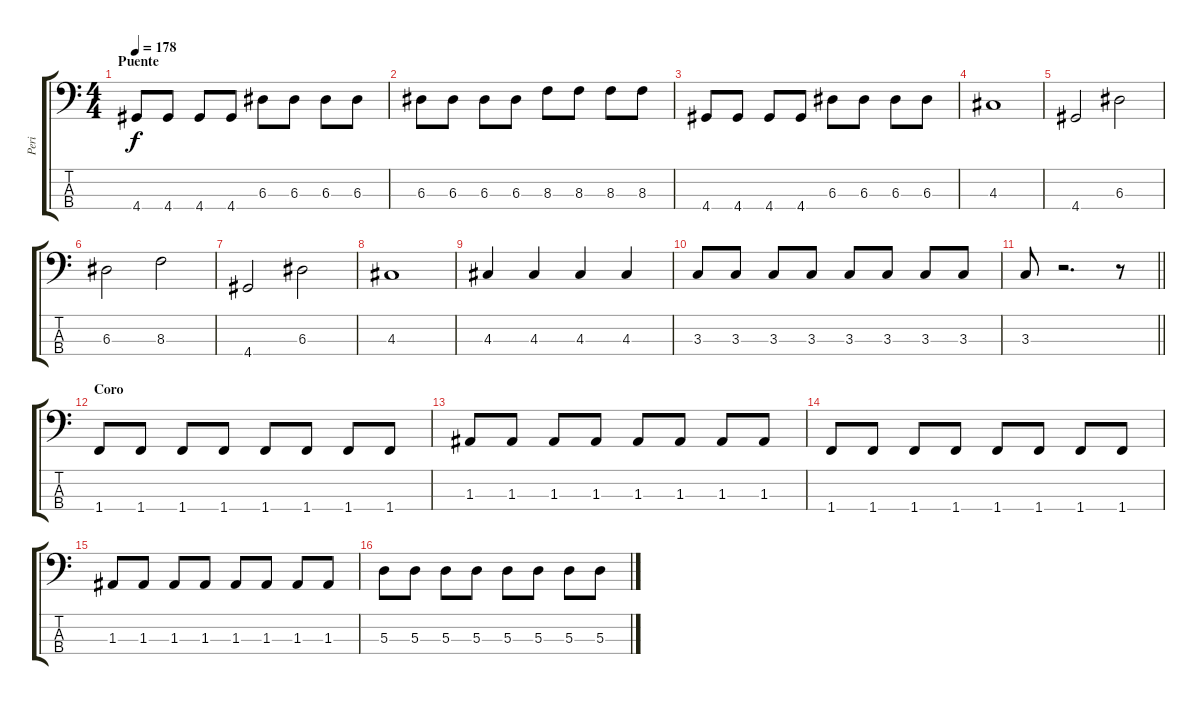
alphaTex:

\track ("Peri" "Peri") {instrument electricbassfinger}
\staff {score tabs}
\tuning (G2 D2 A1 E1) {hide}
\ts (4 4)
\section ("" "Puente")
\tempo 178
\clef f4
\ks c
4.4.8{dy f} 4.4.8 4.4.8 4.4.8 6.3.8 6.3.8 6.3.8 6.3.8 |
6.3.8 6.3.8 6.3.8 6.3.8 8.3.8 8.3.8 8.3.8 8.3.8 |
4.4.8 4.4.8 4.4.8 4.4.8 6.3.8 6.3.8 6.3.8 6.3.8 |
4.3.1 |
4.4.2 6.3.2 |
6.3.2 8.3.2 |
4.4.2 6.3.2 |
4.3.1 |
4.3.4 4.3.4 4.3.4 4.3.4 |
3.3.8 3.3.8 3.3.8 3.3.8 3.3.8 3.3.8 3.3.8 3.3.8 |
\barLineRight lightlight
3.3.8 r.2{d} r.8 |
\section ("" "Coro")
1.4.8 1.4.8 1.4.8 1.4.8 1.4.8 1.4.8 1.4.8 1.4.8 |
1.3.8 1.3.8 1.3.8 1.3.8 1.3.8 1.3.8 1.3.8 1.3.8 |
1.4.8 1.4.8 1.4.8 1.4.8 1.4.8 1.4.8 1.4.8 1.4.8 |
1.3.8 1.3.8 1.3.8 1.3.8 1.3.8 1.3.8 1.3.8 1.3.8 |
5.3.8 5.3.8 5.3.8 5.3.8 5.3.8 5.3.8 5.3.8 5.3.8
